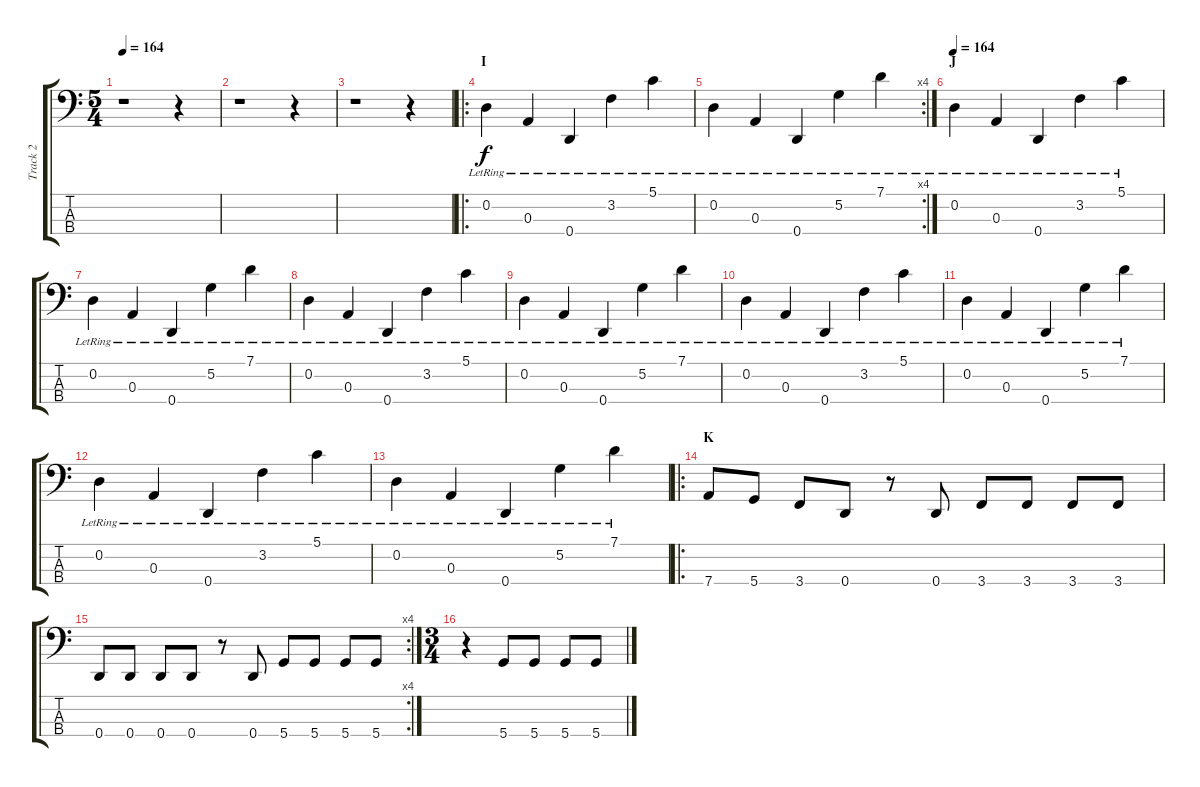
\track ("Track 2" "Track 2") {instrument electricbasspick}
\staff {score tabs}
\tuning (G2 D2 A1 D1) {hide}
\ts (5 4)
\tempo 164
\clef f4
\ks c
r.1{dy f} r.4 |
r.1 r.4 |
r.1 r.4 |
\ro
\section ("" "I")
0.2{lr}.4 0.3{lr}.4 0.4{lr}.4 3.2{lr}.4 5.1{lr}.4 |
\rc 4
0.2{lr}.4 0.3{lr}.4 0.4{lr}.4 5.2{lr}.4 7.1{lr}.4 |
\section ("" "J")
\tempo 164
0.2{lr}.4 0.3{lr}.4 0.4{lr}.4 3.2{lr}.4 5.1{lr}.4 |
0.2{lr}.4 0.3{lr}.4 0.4{lr}.4 5.2{lr}.4 7.1{lr}.4 |
0.2{lr}.4 0.3{lr}.4 0.4{lr}.4 3.2{lr}.4 5.1{lr}.4 |
0.2{lr}.4 0.3{lr}.4 0.4{lr}.4 5.2{lr}.4 7.1{lr}.4 |
0.2{lr}.4 0.3{lr}.4 0.4{lr}.4 3.2{lr}.4 5.1{lr}.4 |
0.2{lr}.4 0.3{lr}.4 0.4{lr}.4 5.2{lr}.4 7.1{lr}.4 |
0.2{lr}.4 0.3{lr}.4 0.4{lr}.4 3.2{lr}.4 5.1{lr}.4 |
0.2{lr}.4 0.3{lr}.4 0.4{lr}.4 5.2{lr}.4 7.1{lr}.4 |
\ro
\section ("" "K")
7.4.8 5.4.8 3.4.8 0.4.8 r.8 0.4.8 3.4.8 3.4.8 3.4.8 3.4.8 |
\rc 4
0.4.8 0.4.8 0.4.8 0.4.8 r.8 0.4.8 5.4.8 5.4.8 5.4.8 5.4.8 |
\ts (3 4)
r.4 5.4.8 5.4.8 5.4.8 5.4.8
